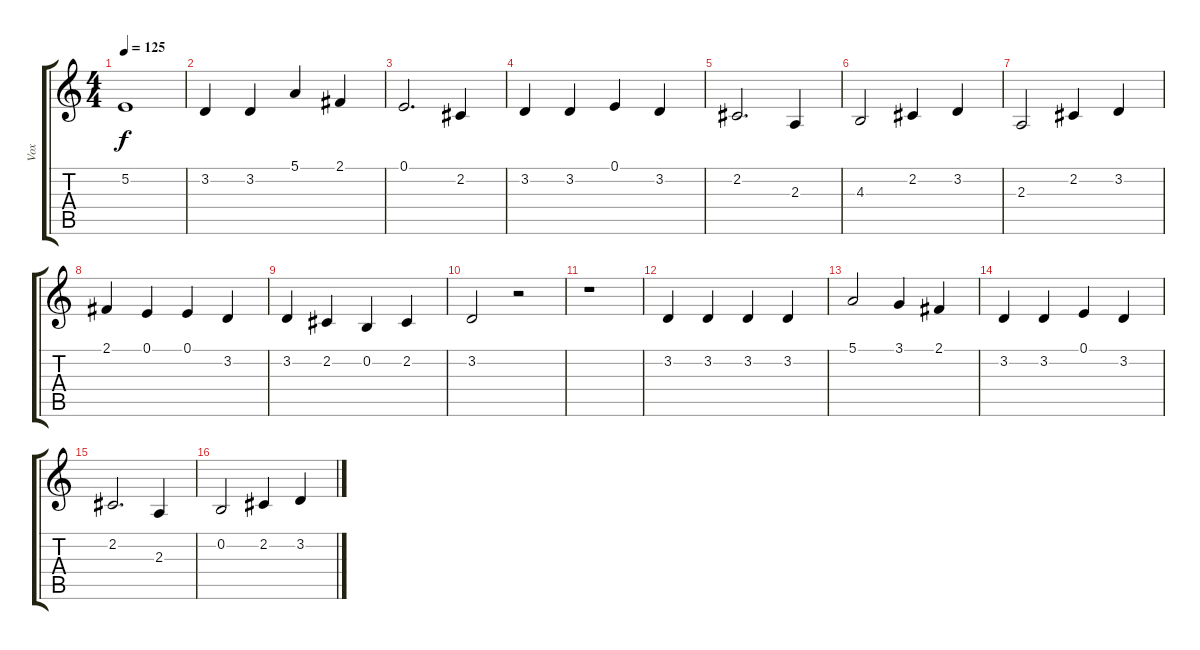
\track ("Vox" "Vox") {instrument englishhorn}
\staff {score tabs}
\tuning (E4 B3 G3 D3 A2 E2) {hide}
\ts (4 4)
\tempo 125
\clef g2
\ks c
5.2.1{dy f} |
3.2.4 3.2.4 5.1.4 2.1.4 |
0.1.2{d} 2.2.4 |
3.2.4 3.2.4 0.1.4 3.2.4 |
2.2.2{d} 2.3.4 |
4.3.2 2.2.4 3.2.4 |
2.3.2 2.2.4 3.2.4 |
2.1.4 0.1.4 0.1.4 3.2.4 |
3.2.4 2.2.4 0.2.4 2.2.4 |
3.2.2 r.2 |
r.1 |
3.2.4 3.2.4 3.2.4 3.2.4 |
5.1.2 3.1.4 2.1.4 |
3.2.4 3.2.4 0.1.4 3.2.4 |
2.2.2{d} 2.3.4 |
0.2.2 2.2.4 3.2.4
